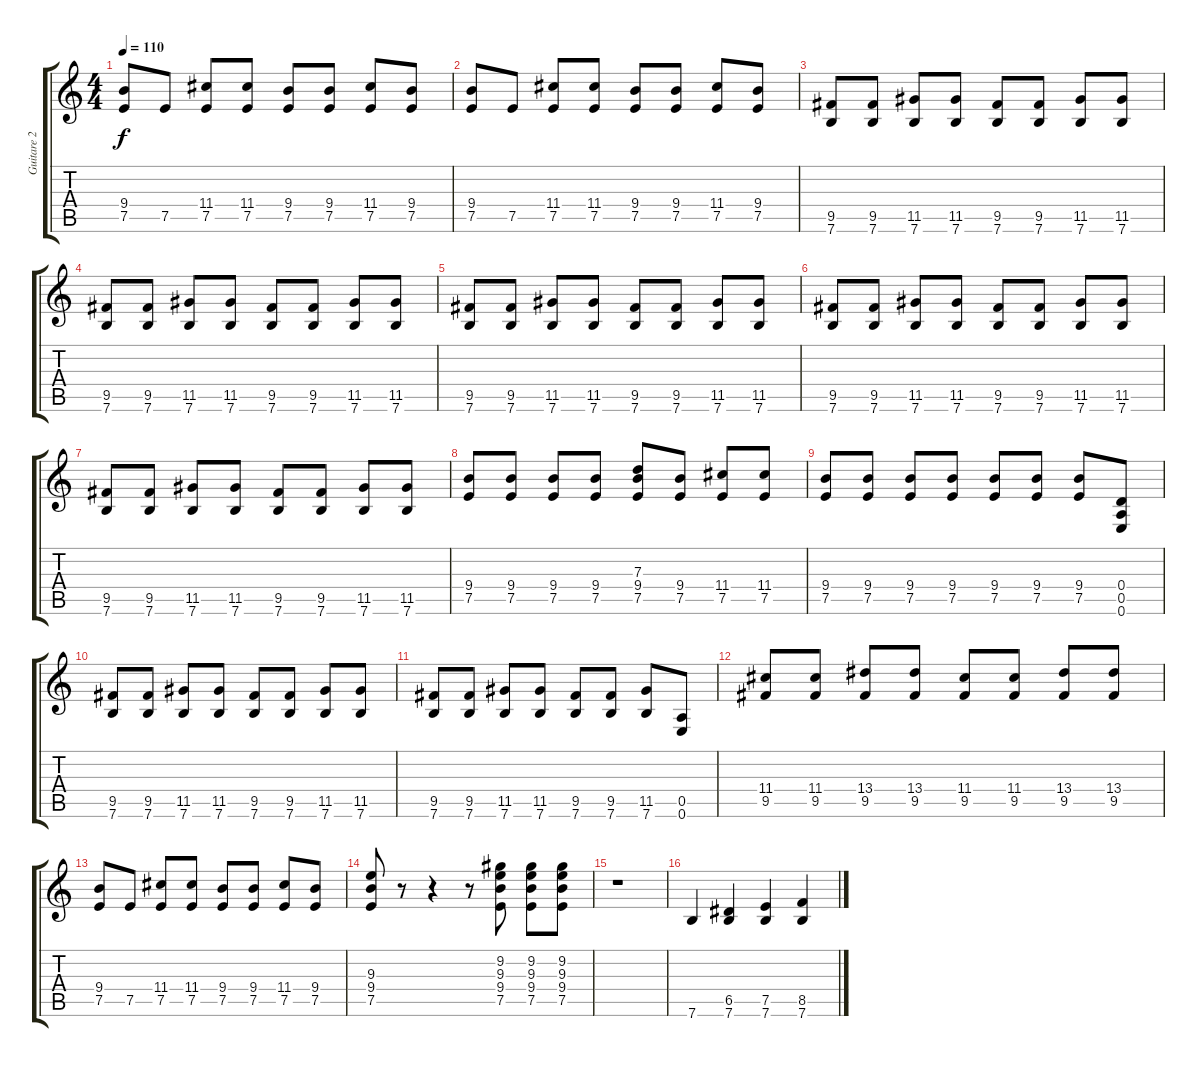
\track ("Guitare 2" "Guitare 2") {instrument overdrivenguitar}
\staff {score tabs}
\tuning (E4 B3 G3 D3 A2 E2) {hide}
\ts (4 4)
\tempo 110
\clef g2
\ks c
(9.4 7.5).8{dy f} 7.5.8 (11.4 7.5).8 (11.4 7.5).8 (9.4 7.5).8 (9.4 7.5).8 (11.4 7.5).8 (9.4 7.5).8 |
(9.4 7.5).8 7.5.8 (11.4 7.5).8 (11.4 7.5).8 (9.4 7.5).8 (9.4 7.5).8 (11.4 7.5).8 (9.4 7.5).8 |
(9.5 7.6).8 (9.5 7.6).8 (11.5 7.6).8 (11.5 7.6).8 (9.5 7.6).8 (9.5 7.6).8 (11.5 7.6).8 (11.5 7.6).8 |
(9.5 7.6).8 (9.5 7.6).8 (11.5 7.6).8 (11.5 7.6).8 (9.5 7.6).8 (9.5 7.6).8 (11.5 7.6).8 (11.5 7.6).8 |
(9.5 7.6).8 (9.5 7.6).8 (11.5 7.6).8 (11.5 7.6).8 (9.5 7.6).8 (9.5 7.6).8 (11.5 7.6).8 (11.5 7.6).8 |
(9.5 7.6).8 (9.5 7.6).8 (11.5 7.6).8 (11.5 7.6).8 (9.5 7.6).8 (9.5 7.6).8 (11.5 7.6).8 (11.5 7.6).8 |
(9.5 7.6).8 (9.5 7.6).8 (11.5 7.6).8 (11.5 7.6).8 (9.5 7.6).8 (9.5 7.6).8 (11.5 7.6).8 (11.5 7.6).8 |
(9.4 7.5).8 (9.4 7.5).8 (9.4 7.5).8 (9.4 7.5).8 (7.3 9.4 7.5).8 (9.4 7.5).8 (11.4 7.5).8 (11.4 7.5).8 |
(9.4 7.5).8 (9.4 7.5).8 (9.4 7.5).8 (9.4 7.5).8 (9.4 7.5).8 (9.4 7.5).8 (9.4 7.5).8 (0.4 0.5 0.6).8 |
(9.5 7.6).8 (9.5 7.6).8 (11.5 7.6).8 (11.5 7.6).8 (9.5 7.6).8 (9.5 7.6).8 (11.5 7.6).8 (11.5 7.6).8 |
(9.5 7.6).8 (9.5 7.6).8 (11.5 7.6).8 (11.5 7.6).8 (9.5 7.6).8 (9.5 7.6).8 (11.5 7.6).8 (0.5 0.6).8 |
(11.4 9.5).8 (11.4 9.5).8 (13.4 9.5).8 (13.4 9.5).8 (11.4 9.5).8 (11.4 9.5).8 (13.4 9.5).8 (13.4 9.5).8 |
(9.4 7.5).8 7.5.8 (11.4 7.5).8 (11.4 7.5).8 (9.4 7.5).8 (9.4 7.5).8 (11.4 7.5).8 (9.4 7.5).8 |
(9.3 9.4 7.5).8 r.8 r.4 r.8 (9.2 9.3 9.4 7.5).8 (9.2 9.3 9.4 7.5).8 (9.2 9.3 9.4 7.5).8 |
r.1 |
7.6.4 (6.5 7.6).4 (7.5 7.6).4 (8.5 7.6).4
